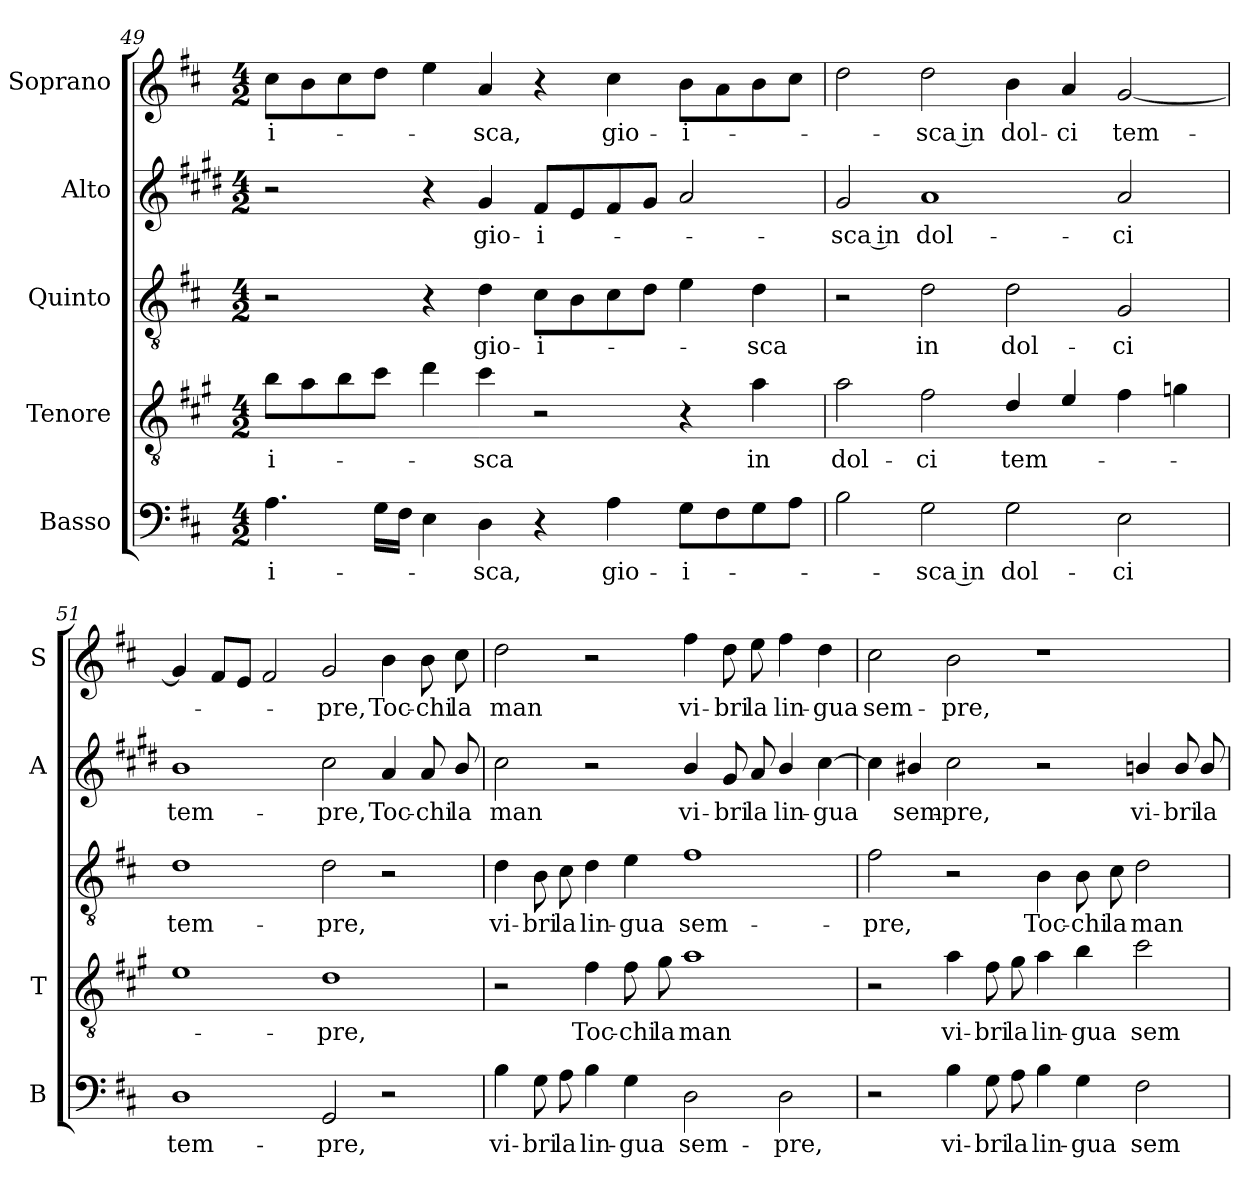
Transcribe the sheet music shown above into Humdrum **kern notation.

**kern	**text	**kern	**text	**kern	**text	**kern	**text	**kern	**text
*part5	*part5	*part4	*part4	*part3	*part3	*part2	*part2	*part1	*part1
*staff5	*staff5	*staff4	*staff4	*staff3	*staff3	*staff2	*staff2	*staff1	*staff1
*I"Basso	*	*I"Tenore	*	*I"Quinto	*	*I"Alto	*	*I"Soprano	*
*I'B	*	*I'T	*	*	*	*I'A	*	*I'S	*
*clefF4	*	*clefGv2	*	*clefGv2	*	*clefG2	*	*clefG2	*
*	*	*ITrd4c7	*	*	*	*ITrd1c2	*	*	*
*k[f#c#]	*	*k[f#c#]	*	*k[f#c#]	*	*k[f#c#]	*	*k[f#c#]	*
*D:	*	*D:	*	*D:	*	*D:	*	*D:	*
*M4/2	*	*M4/2	*	*M4/2	*	*M4/2	*	*M4/2	*
=49	=49	=49	=49	=49	=49	=49	=49	=49	=49
!	!LO:LY:b	!	!LO:LY:b	!	!	!	!	!	!LO:LY:b
4.A\	-i-	8e\L	-i-	2r	.	2r	.	8cc#\L	-i-
.	.	8d\	.	.	.	.	.	8b\	.
.	.	8e\	.	.	.	.	.	8cc#\	.
16G\LL	.	8f#\J	.	.	.	.	.	8dd\J	.
16F#\JJ	.	.	.	.	.	.	.	.	.
4E\	.	4g\	.	4r	.	4r	.	4ee\	.
!	!LO:LY:b	!	!LO:LY:b	!	!LO:LY:b	!	!LO:LY:b	!	!LO:LY:b
4D\	-sca,	4f#\	-sca	4d\	gio-	4f#/	gio-	4a/	-sca,
!	!	!	!	!	!LO:LY:b	!	!LO:LY:b	!	!
4r	.	2r	.	8c#\L	-i-	8e/L	-i-	4r	.
.	.	.	.	8B\	.	8d/	.	.	.
!	!LO:LY:b	!	!	!	!	!	!	!	!LO:LY:b
4A\	gio-	.	.	8c#\	.	8e/	.	4cc#\	gio-
.	.	.	.	8d\J	.	8f#/J	.	.	.
!	!LO:LY:b	!	!	!	!	!	!	!	!LO:LY:b
8G\L	-i-	4r	.	4e\	.	2g/	.	8b\L	-i-
8F#\	.	.	.	.	.	.	.	8a\	.
!	!	!	!LO:LY:b	!	!LO:LY:b	!	!	!	!
8G\	.	4d\	in	4d\	-sca	.	.	8b\	.
8A\J	.	.	.	.	.	.	.	8cc#\J	.
!!LO:PB:g=z
=50	=50	=50	=50	=50	=50	=50	=50	=50	=50
!	!	!	!LO:LY:b	!	!	!	!LO:LY:b	!	!
2B\	.	2d\	dol-	2r	.	2f#/	-sca in	2dd\	.
!	!LO:LY:b	!	!LO:LY:b	!	!LO:LY:b	!	!LO:LY:b	!	!LO:LY:b
2G\	-sca in	2B\	-ci	2d\	in	1g	dol-	2dd\	-sca in
!	!LO:LY:b	!	!LO:LY:b	!	!LO:LY:b	!	!	!	!LO:LY:b
2G\	dol-	4G/	tem-	2d\	dol-	.	.	4b\	dol-
!	!	!	!	!	!	!	!	!	!LO:LY:b
.	.	4A/	.	.	.	.	.	4a/	-ci
!	!LO:LY:b	!	!	!	!LO:LY:b	!	!LO:LY:b	!	!LO:LY:b
2E\	-ci	4B\	.	2G/	-ci	2g/	-ci	[2g/	tem-
.	.	4cn\	.	.	.	.	.	.	.
=51	=51	=51	=51	=51	=51	=51	=51	=51	=51
!	!LO:LY:b	!	!	!	!LO:LY:b	!	!LO:LY:b	!	!
1D	tem-	1A	.	1d	tem-	1a	tem-	4g/]	.
.	.	.	.	.	.	.	.	8f#/L	.
.	.	.	.	.	.	.	.	8e/J	.
.	.	.	.	.	.	.	.	2f#/	.
!	!LO:LY:b	!	!LO:LY:b	!	!LO:LY:b	!	!LO:LY:b	!	!LO:LY:b
2GG/	-pre,	1G	-pre,	2d\	-pre,	2b\	-pre,	2g/	-pre,
!	!	!	!	!	!	!	!LO:LY:b	!	!LO:LY:b
2r	.	.	.	2r	.	4g/	Toc-	4b\	Toc-
!	!	!	!	!	!	!	!LO:LY:b	!	!LO:LY:b
.	.	.	.	.	.	8g/	-chi	8b\	-chi
!	!	!	!	!	!	!	!LO:LY:b	!	!LO:LY:b
.	.	.	.	.	.	8a/	la	8cc#\	la
=52	=52	=52	=52	=52	=52	=52	=52	=52	=52
!	!LO:LY:b	!	!	!	!LO:LY:b	!	!LO:LY:b	!	!LO:LY:b
4B\	vi-	2r	.	4d\	vi-	2b\	man	2dd\	man
!	!LO:LY:b	!	!	!	!LO:LY:b	!	!	!	!
8G\	-bri	.	.	8B\	-bri	.	.	.	.
!	!LO:LY:b	!	!	!	!LO:LY:b	!	!	!	!
8A\	la	.	.	8c#\	la	.	.	.	.
!	!LO:LY:b	!	!LO:LY:b	!	!LO:LY:b	!	!	!	!
4B\	lin-	4B\	Toc-	4d\	lin-	2r	.	2r	.
!	!LO:LY:b	!	!LO:LY:b	!	!LO:LY:b	!	!	!	!
4G\	-gua	8B\	-chi	4e\	-gua	.	.	.	.
!	!	!	!LO:LY:b	!	!	!	!	!	!
.	.	8c#\	la	.	.	.	.	.	.
!	!LO:LY:b	!	!LO:LY:b	!	!LO:LY:b	!	!LO:LY:b	!	!LO:LY:b
2D\	sem-	1d	man	1f#	sem-	4a/	vi-	4ff#\	vi-
!	!	!	!	!	!	!	!LO:LY:b	!	!LO:LY:b
.	.	.	.	.	.	8f#/	-bri	8dd\	-bri
!	!	!	!	!	!	!	!LO:LY:b	!	!LO:LY:b
.	.	.	.	.	.	8g/	la	8ee\	la
!	!LO:LY:b	!	!	!	!	!	!LO:LY:b	!	!LO:LY:b
2D\	-pre,	.	.	.	.	4a/	lin-	4ff#\	lin-
!	!	!	!	!	!	!	!LO:LY:b	!	!LO:LY:b
.	.	.	.	.	.	[4b\	-gua	4dd\	-gua
!!LO:LB:g=z
=53	=53	=53	=53	=53	=53	=53	=53	=53	=53
!	!	!	!	!	!LO:LY:b	!	!	!	!LO:LY:b
2r	.	2r	.	2f#\	-pre,	4b\]	.	2cc#\	sem-
!	!	!	!	!	!	!	!LO:LY:b	!	!
.	.	.	.	.	.	4a#X/	sem-	.	.
!	!LO:LY:b	!	!LO:LY:b	!	!	!	!LO:LY:b	!	!LO:LY:b
4B\	vi-	4d\	vi-	2r	.	2b\	-pre,	2b\	-pre,
!	!LO:LY:b	!	!LO:LY:b	!	!	!	!	!	!
8G\	-bri	8B\	-bri	.	.	.	.	.	.
!	!LO:LY:b	!	!LO:LY:b	!	!	!	!	!	!
8A\	la	8c#\	la	.	.	.	.	.	.
!	!LO:LY:b	!	!LO:LY:b	!	!LO:LY:b	!	!	!	!
4B\	lin-	4d\	lin-	4B\	Toc-	2r	.	1r	.
!	!LO:LY:b	!	!LO:LY:b	!	!LO:LY:b	!	!	!	!
4G\	-gua	4e\	-gua	8B\	-chi	.	.	.	.
!	!	!	!	!	!LO:LY:b	!	!	!	!
.	.	.	.	8c#\	la	.	.	.	.
!	!LO:LY:b	!	!LO:LY:b	!	!LO:LY:b	!	!LO:LY:b	!	!
2F#\	sem-	2f#\	sem-	2d\	man	4an/	vi-	.	.
!	!	!	!	!	!	!	!LO:LY:b	!	!
.	.	.	.	.	.	8a/	-bri	.	.
!	!	!	!	!	!	!	!LO:LY:b	!	!
.	.	.	.	.	.	8a/	la	.	.
=	=	=	=	=	=	=	=	=	=
*-	*-	*-	*-	*-	*-	*-	*-	*-	*-
